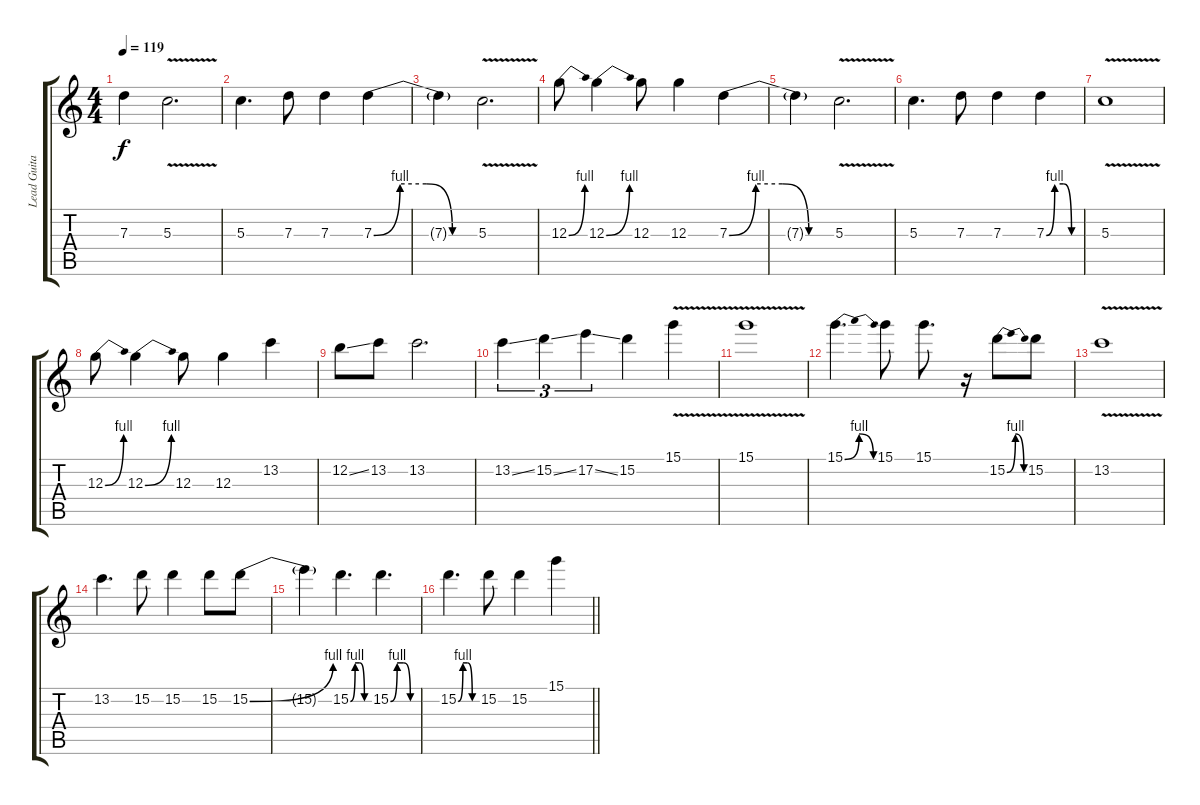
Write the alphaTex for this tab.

\track ("Lead Guitar" "Lead Guita") {instrument overdrivenguitar}
\staff {score tabs}
\tuning (E4 B3 G3 D3 A2 E2) {hide}
\ts (4 4)
\tempo 119
\clef g2
\ks c
7.3{t}.4{dy f} 5.3{v}.2{d} |
5.3.4{d} 7.3.8 7.3.4 7.3{be (custom 0 0 15 4 30 4 45 0 60 0)}.4 |
7.3{t}.4 5.3{v}.2{d} |
12.3{be (bend 0 0 60 4)}.8 12.3{be (bend 0 0 60 4)}.4 12.3.8 12.3.4 7.3{be (custom 0 0 15 4 30 4 45 0 60 0)}.4 |
7.3{t}.4 5.3{v}.2{d} |
5.3.4{d} 7.3.8 7.3.4 7.3{be (custom 0 0 15 4 30 4 45 0 60 0)}.4 |
5.3{v}.1 |
12.3{be (bend 0 0 60 4)}.8 12.3{be (bend 0 0 60 4)}.4 12.3.8 12.3.4 13.2.4 |
12.2{ss}.8 13.2.8 13.2.2{d} |
13.2{ss}.4{tu (3 2)} 15.2{ss}.4{tu (3 2)} 17.2{ss}.4{tu (3 2)} 15.2.4 15.1{v}.4 |
15.1{v}.1 |
15.1{be (bendrelease 0 0 15 4 54 4 60 0)}.4{d} 15.1.8 15.1.8{d} r.16 15.2{be (bendrelease 0 0 15 4 55 4 60 0)}.8 15.2.8 |
13.2{v}.1 |
13.2.4{d} 15.2.8 15.2.4 15.2.8 15.2{be (bend 0 0 60 4)}.8 |
15.2{t}.4 15.2{be (custom 0 0 15 4 30 4 45 0 60 0)}.4{d} 15.2{be (custom 0 0 15 4 30 4 45 0 60 0)}.4{d} |
\barLineRight lightlight
15.2{be (custom 0 0 15 4 30 4 45 0 60 0)}.4{d} 15.2.8 15.2.4 15.1.4
